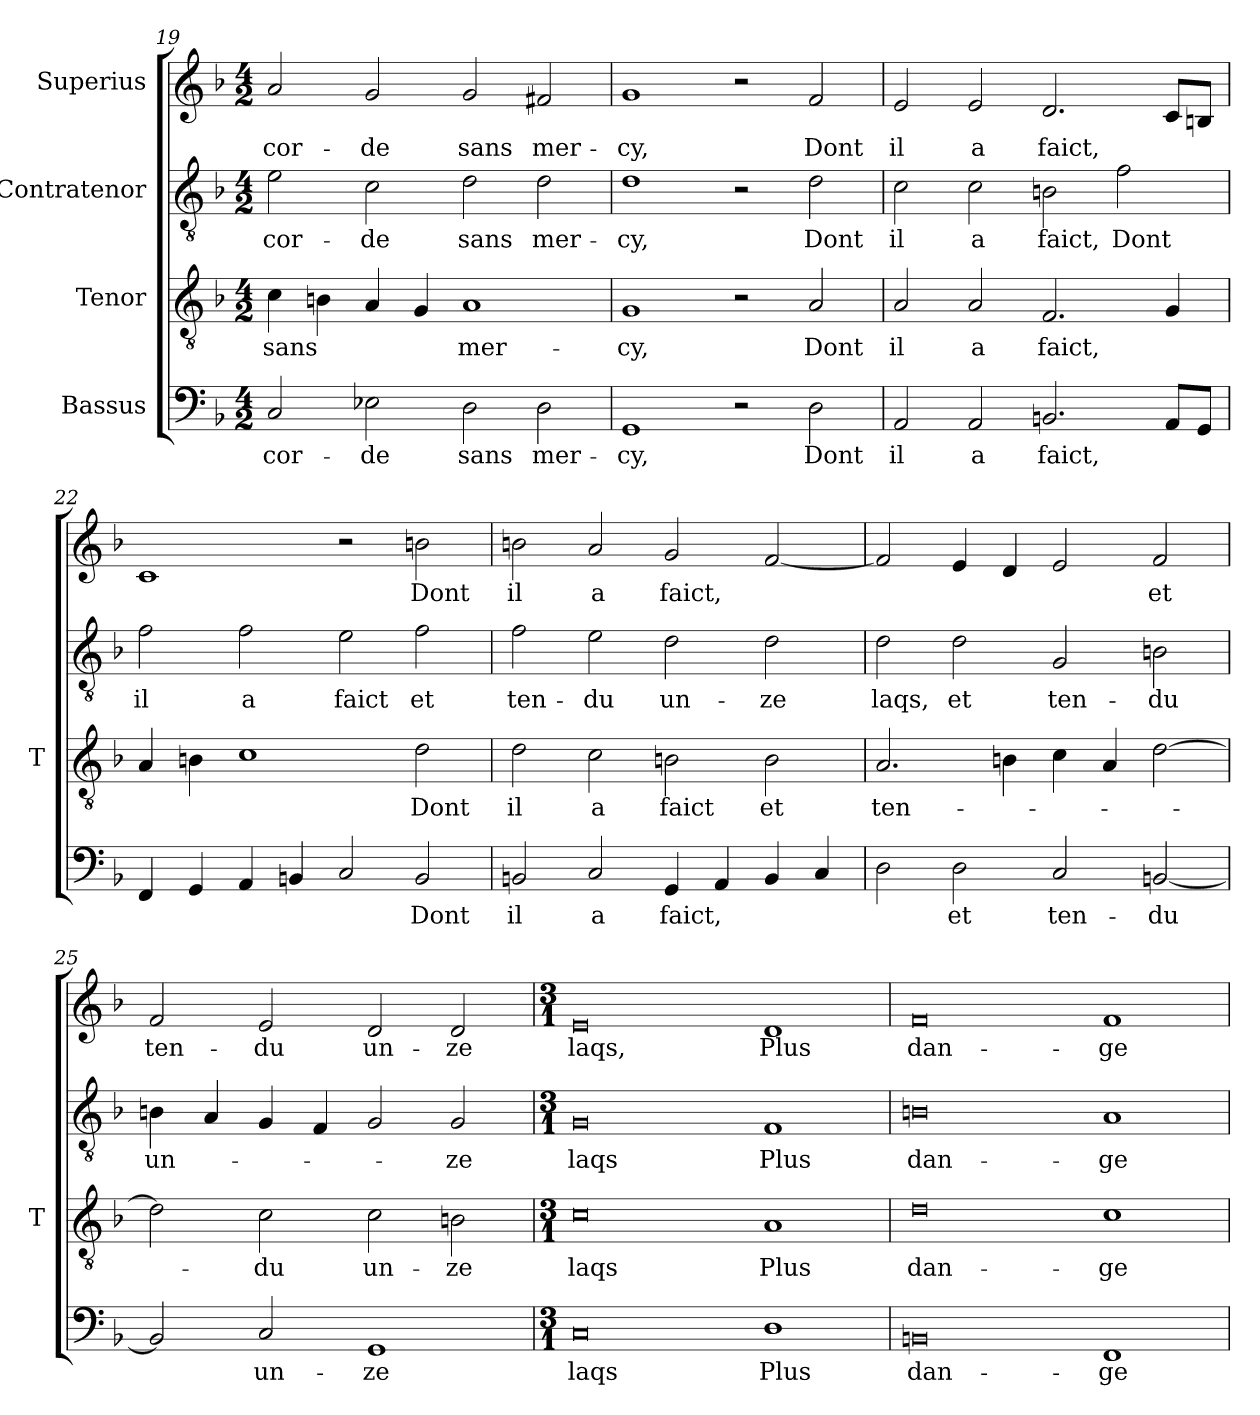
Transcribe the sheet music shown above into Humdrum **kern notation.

**kern	**text	**kern	**text	**kern	**text	**kern	**text
*part4	*part4	*part3	*part3	*part2	*part2	*part1	*part1
*staff4	*staff4	*staff3	*staff3	*staff2	*staff2	*staff1	*staff1
*I"Bassus	*	*I"Tenor	*	*I"Contratenor	*	*I"Superius	*
*	*	*I'T	*	*	*	*	*
*clefF4	*	*clefGv2	*	*clefGv2	*	*clefG2	*
*k[b-]	*	*k[b-]	*	*k[b-]	*	*k[b-]	*
*M4/2	*	*M4/2	*	*M4/2	*	*M4/2	*
=19	=19	=19	=19	=19	=19	=19	=19
2C	cor-	4c	-sans	2e	cor-	2a	cor-
.	.	4B	.	.	.	.	.
2E-X	-de	4A	.	2c	-de	2g	-de
.	.	4G	.	.	.	.	.
2D	-sans	1A	mer-	2d	-sans	2g	-sans
2D	mer-	.	.	2d	mer-	2f#X	mer-
=20	=20	=20	=20	=20	=20	=20	=20
1GG	-cy,	1G	-cy,	1d	-cy,	1g	-cy,
2r	.	2r	.	2r	.	2r	.
2D	-Dont	2A	-Dont	2d	-Dont	2f	-Dont
=21	=21	=21	=21	=21	=21	=21	=21
2AA	-il	2A	-il	2c	-il	2e	-il
2AA	-a	2A	-a	2c	-a	2e	-a
2.BB	-faict,	2.F	-faict,	2Bn	-faict,	2.d	-faict,
.	.	.	.	2f	-Dont	.	.
8AAL	.	4G	.	.	.	8cL	.
8GGJ	.	.	.	.	.	8BJ	.
=22	=22	=22	=22	=22	=22	=22	=22
4FF	.	4A	.	2f	-il	1c	.
4GG	.	4B	.	.	.	.	.
4AA	.	1c	.	2f	-a	.	.
4BB	.	.	.	.	.	.	.
2C	.	.	.	2e	-faict	2r	.
2BB	-Dont	2d	-Dont	2f	-et	2b	-Dont
=23	=23	=23	=23	=23	=23	=23	=23
2BB	-il	2d	-il	2f	ten-	2b	-il
2C	-a	2c	-a	2e	-du	2a	-a
4GG	-faict,	2B	-faict	2d	un-	2g	-faict,
4AA	.	.	.	.	.	.	.
4BB	.	2B	-et	2d	-ze	[2f	.
4C	.	.	.	.	.	.	.
=24	=24	=24	=24	=24	=24	=24	=24
2D	.	2.A	ten-	2d	-laqs,	2f]	.
2D	-et	.	.	2d	-et	4e	.
.	.	4B	.	.	.	4d	.
2C	ten-	4c	.	2G	ten-	2e	.
.	.	4A	.	.	.	.	.
[2BB	-du	[2d	.	2Bn	-du	2f	-et
=25	=25	=25	=25	=25	=25	=25	=25
2BB]	.	2d]	.	4Bn	un-	2f	ten-
.	.	.	.	4A	.	.	.
2C	un-	2c	-du	4G	.	2e	-du
.	.	.	.	4F	.	.	.
1GG	-ze	2c	un-	2G	.	2d	un-
.	.	2Bn	-ze	2G	-ze	2d	-ze
=26	=26	=26	=26	=26	=26	=26	=26
*M3/1	*	*M3/1	*	*M3/1	*	*M3/1	*
0C	-laqs	0c	-laqs	0G	-laqs	0e	-laqs,
1D	-Plus	1A	-Plus	1F	-Plus	1d	-Plus
=27	=27	=27	=27	=27	=27	=27	=27
0BB	dan-	0d	dan-	0Bn	dan-	0f	dan-
1FF	ge-	1c	ge-	1A	ge-	1f	ge-
=	=	=	=	=	=	=	=
*-	*-	*-	*-	*-	*-	*-	*-
